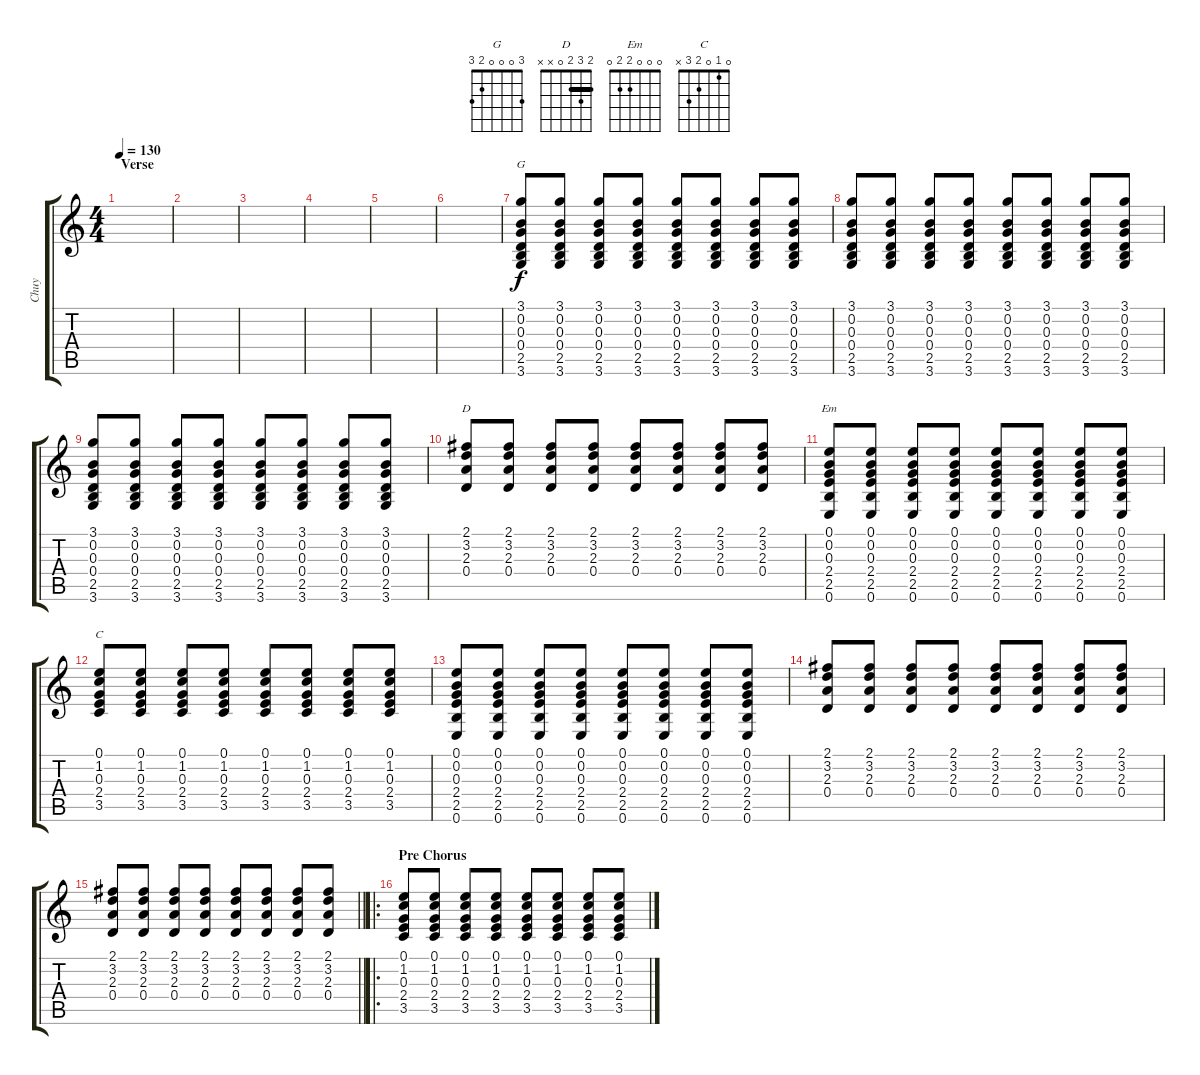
\track ("Chuy" "Chuy") {instrument acousticguitarnylon}
\staff {score tabs}
\tuning (E4 B3 G3 D3 A2 E2) {hide}
\chord ("G" 3 0 0 0 2 3)
\chord ("D" 2 3 2 0 x x) {barre 2}
\chord ("Em" 0 0 0 2 2 0)
\chord ("C" 0 1 0 2 3 x)
\ts (4 4)
\section ("" "Verse")
\tempo 130
\clef g2
\ks c
|
|
|
|
|
|
(3.1 0.2 0.3 0.4 2.5 3.6).8{ch "G"} (3.1 0.2 0.3 0.4 2.5 3.6).8 (3.1 0.2 0.3 0.4 2.5 3.6).8 (3.1 0.2 0.3 0.4 2.5 3.6).8 (3.1 0.2 0.3 0.4 2.5 3.6).8 (3.1 0.2 0.3 0.4 2.5 3.6).8 (3.1 0.2 0.3 0.4 2.5 3.6).8 (3.1 0.2 0.3 0.4 2.5 3.6).8 |
(3.1 0.2 0.3 0.4 2.5 3.6).8 (3.1 0.2 0.3 0.4 2.5 3.6).8 (3.1 0.2 0.3 0.4 2.5 3.6).8 (3.1 0.2 0.3 0.4 2.5 3.6).8 (3.1 0.2 0.3 0.4 2.5 3.6).8 (3.1 0.2 0.3 0.4 2.5 3.6).8 (3.1 0.2 0.3 0.4 2.5 3.6).8 (3.1 0.2 0.3 0.4 2.5 3.6).8 |
(3.1 0.2 0.3 0.4 2.5 3.6).8 (3.1 0.2 0.3 0.4 2.5 3.6).8 (3.1 0.2 0.3 0.4 2.5 3.6).8 (3.1 0.2 0.3 0.4 2.5 3.6).8 (3.1 0.2 0.3 0.4 2.5 3.6).8 (3.1 0.2 0.3 0.4 2.5 3.6).8 (3.1 0.2 0.3 0.4 2.5 3.6).8 (3.1 0.2 0.3 0.4 2.5 3.6).8 |
(2.1 3.2 2.3 0.4).8{ch "D"} (2.1 3.2 2.3 0.4).8 (2.1 3.2 2.3 0.4).8 (2.1 3.2 2.3 0.4).8 (2.1 3.2 2.3 0.4).8 (2.1 3.2 2.3 0.4).8 (2.1 3.2 2.3 0.4).8 (2.1 3.2 2.3 0.4).8 |
(0.1 0.2 0.3 2.4 2.5 0.6).8{ch "Em"} (0.1 0.2 0.3 2.4 2.5 0.6).8 (0.1 0.2 0.3 2.4 2.5 0.6).8 (0.1 0.2 0.3 2.4 2.5 0.6).8 (0.1 0.2 0.3 2.4 2.5 0.6).8 (0.1 0.2 0.3 2.4 2.5 0.6).8 (0.1 0.2 0.3 2.4 2.5 0.6).8 (0.1 0.2 0.3 2.4 2.5 0.6).8 |
(0.1 1.2 0.3 2.4 3.5).8{ch "C"} (0.1 1.2 0.3 2.4 3.5).8 (0.1 1.2 0.3 2.4 3.5).8 (0.1 1.2 0.3 2.4 3.5).8 (0.1 1.2 0.3 2.4 3.5).8 (0.1 1.2 0.3 2.4 3.5).8 (0.1 1.2 0.3 2.4 3.5).8 (0.1 1.2 0.3 2.4 3.5).8 |
(0.1 0.2 0.3 2.4 2.5 0.6).8 (0.1 0.2 0.3 2.4 2.5 0.6).8 (0.1 0.2 0.3 2.4 2.5 0.6).8 (0.1 0.2 0.3 2.4 2.5 0.6).8 (0.1 0.2 0.3 2.4 2.5 0.6).8 (0.1 0.2 0.3 2.4 2.5 0.6).8 (0.1 0.2 0.3 2.4 2.5 0.6).8 (0.1 0.2 0.3 2.4 2.5 0.6).8 |
(2.1 3.2 2.3 0.4).8 (2.1 3.2 2.3 0.4).8 (2.1 3.2 2.3 0.4).8 (2.1 3.2 2.3 0.4).8 (2.1 3.2 2.3 0.4).8 (2.1 3.2 2.3 0.4).8 (2.1 3.2 2.3 0.4).8 (2.1 3.2 2.3 0.4).8 |
\barLineRight lightlight
(2.1 3.2 2.3 0.4).8 (2.1 3.2 2.3 0.4).8 (2.1 3.2 2.3 0.4).8 (2.1 3.2 2.3 0.4).8 (2.1 3.2 2.3 0.4).8 (2.1 3.2 2.3 0.4).8 (2.1 3.2 2.3 0.4).8 (2.1 3.2 2.3 0.4).8 |
\ro
\section ("" "Pre Chorus")
(0.1 1.2 0.3 2.4 3.5).8 (0.1 1.2 0.3 2.4 3.5).8 (0.1 1.2 0.3 2.4 3.5).8 (0.1 1.2 0.3 2.4 3.5).8 (0.1 1.2 0.3 2.4 3.5).8 (0.1 1.2 0.3 2.4 3.5).8 (0.1 1.2 0.3 2.4 3.5).8 (0.1 1.2 0.3 2.4 3.5).8
